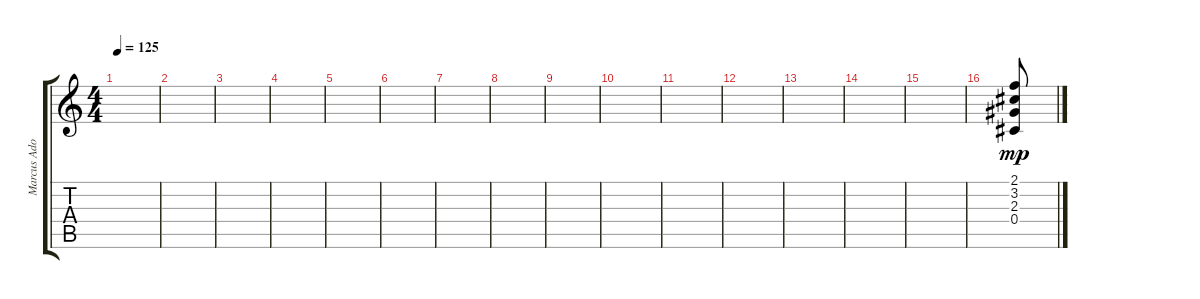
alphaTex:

\track ("Marcus Adoro (Lead)" "Marcus Ado") {instrument distortionguitar}
\staff {score tabs}
\tuning (Eb4 Bb3 Gb3 Db3 Ab2 Eb2) {hide}
\ts (4 4)
\tempo 125
\clef g2
\ks c
|
|
|
|
|
|
|
|
|
|
|
|
|
|
|
(2.1 3.2 2.3 0.4).8{dy mp}
